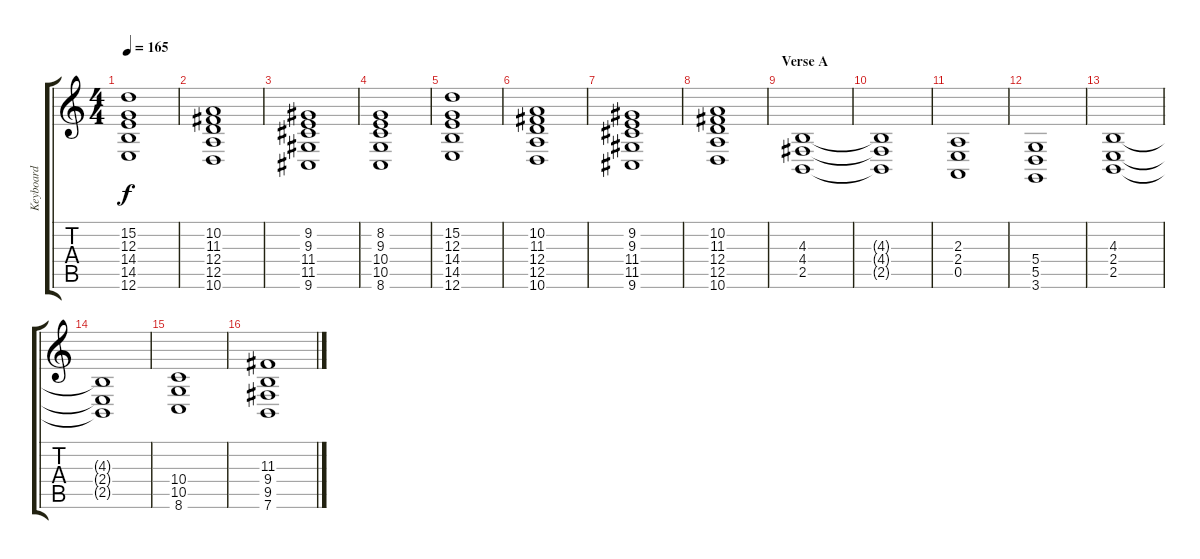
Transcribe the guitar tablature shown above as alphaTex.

\track ("Keyboard" "Keyboard") {instrument stringensemble2}
\staff {score tabs}
\tuning (E4 B3 G3 D3 A2 E2) {hide}
\ts (4 4)
\tempo 165
\clef g2
\ks c
(15.2 12.3 14.4 14.5 12.6).1{dy f} |
(10.2 11.3 12.4 12.5 10.6).1 |
(9.2 9.3 11.4 11.5 9.6).1 |
(8.2 9.3 10.4 10.5 8.6).1 |
(15.2 12.3 14.4 14.5 12.6).1 |
(10.2 11.3 12.4 12.5 10.6).1 |
(9.2 9.3 11.4 11.5 9.6).1 |
(10.2 11.3 12.4 12.5 10.6).1 |
\section ("" "Verse A")
(4.3 4.4 2.5).1 |
(4.3{t} 4.4{t} 2.5{t}).1 |
(2.3 2.4 0.5).1 |
(5.4 5.5 3.6).1 |
(4.3 2.4 2.5).1 |
(4.3{t} 2.4{t} 2.5{t}).1 |
(10.4 10.5 8.6).1 |
(11.3 9.4 9.5 7.6).1
